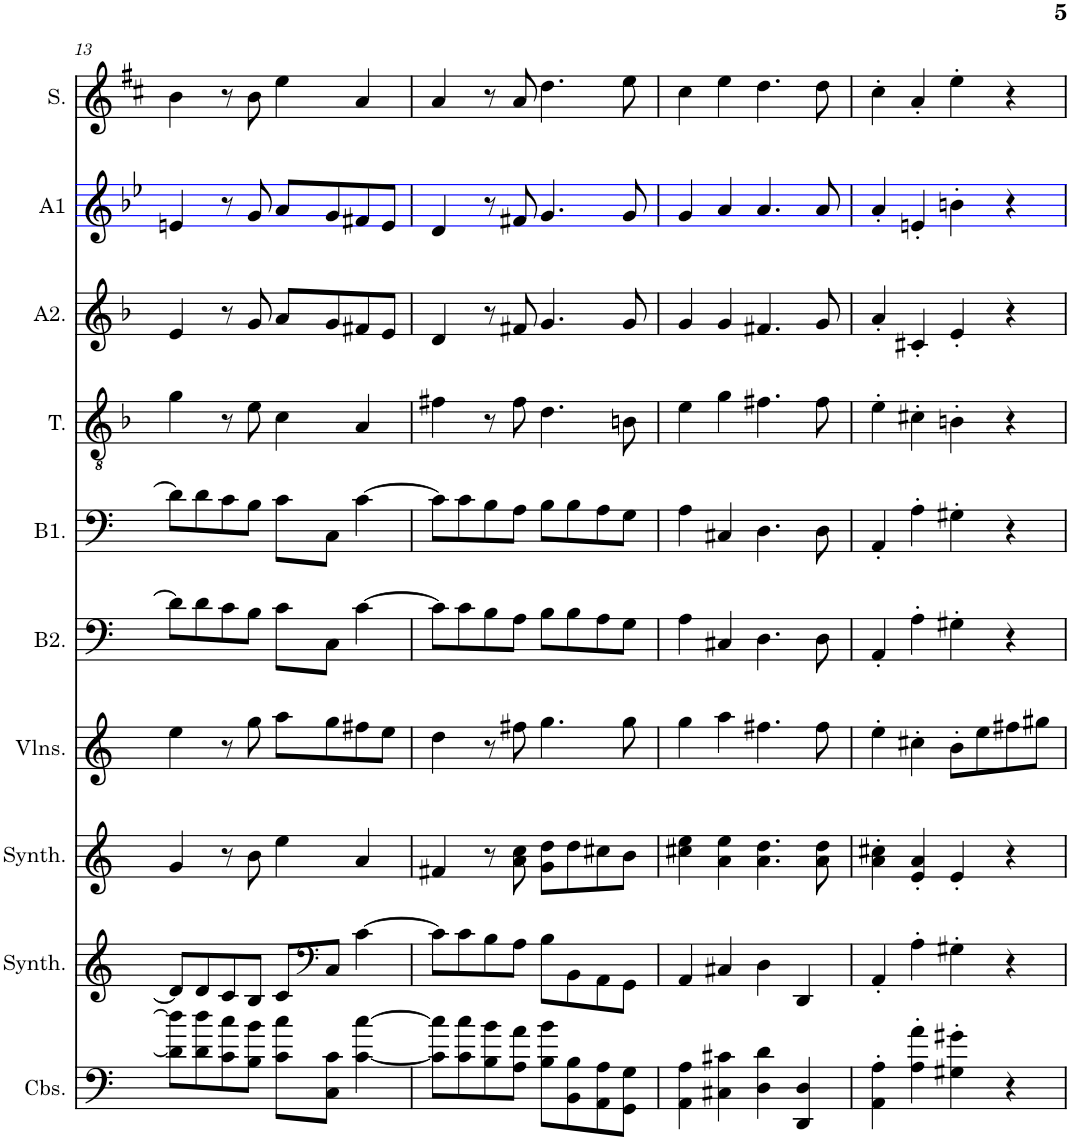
**kern	**kern	**kern	**kern	**kern	**kern	**kern	**kern	**kern	**kern
*part10	*part9	*part8	*part7	*part6	*part5	*part4	*part3	*part2	*part1
*staff10	*staff9	*staff8	*staff7	*staff6	*staff5	*staff4	*staff3	*staff2	*staff1
*I"Contrebasses, D'Bass/Strings, etc	*I"Synthétiseur d'instruments à cordes, Synth strings, etc	*I"Synthétiseur d'instruments à cordes, Synth strings 2	*I"Violons, 1st violins	*I"Basse2	*I"Basse1	*I"Ténor	*I"Alto2	*I"Alto1	*I"Soprano
*I'Cbs.	*I'Synth.	*I'Synth.	*I'Vlns.	*I'B2.	*I'B1.	*I'T.	*I'A2.	*I'A1	*I'S.
!!LO:PB:g=z
*clefF4	*clefG2	*clefG2	*clefG2	*clefF4	*clefF4	*clefGv2	*clefG2	*clefG2	*clefG2
*Trd7c12	*	*	*	*	*	*	*	*	*
*k[]	*k[]	*k[]	*k[]	*k[]	*k[]	*k[b-]	*k[b-]	*k[b-e-]	*k[f#c#]
*M4/4	*M4/4	*M4/4	*M4/4	*M4/4	*M4/4	*M4/4	*M4/4	*M4/4	*M4/4
=13	=13	=13	=13	=13	=13	=13	=13	=13	=13
8d\] 8dd\]L	8d/L]	4g/	4ee\	8d\L]	8d\L]	4g\	4e/	4en/	4b\
8d\ 8dd\	8d/	.	.	8d\	8d\	.	.	.	.
8c\ 8cc\	8c/	8r	8r	8c\	8c\	8r	8r	8r	8r
8B\ 8b\J	8B/J	8b\	8gg\	8B\J	8B\J	8e\	8g/	8g/	8b\
8c\ 8cc\L	8c/L	4ee\	8aa\L	8c\L	8c\L	4c\	8a/L	8a/L	4ee\
*	*clefF4	*	*	*	*	*	*	*	*
8C\ 8c\J	8C/J	.	8gg\	8C\J	8C\J	.	8g/	8g/	.
[4c\ [4cc\	[4c\	4a/	8ff#X\	[4c\	[4c\	4A/	8f#X/	8f#X/	4a/
.	.	.	8ee\J	.	.	.	8e/J	8e/J	.
=14	=14	=14	=14	=14	=14	=14	=14	=14	=14
8c\] 8cc\]L	8c\L]	4f#X/	4dd\	8c\L]	8c\L]	4f#X\	4d/	4d/	4a/
8c\ 8cc\	8c\	.	.	8c\	8c\	.	.	.	.
8B\ 8b\	8B\	8r	8r	8B\	8B\	8r	8r	8r	8r
8A\ 8a\J	8A\J	8a\ 8cc\	8ff#X\	8A\J	8A\J	8f#\	8f#X/	8f#X/	8a/
8B\ 8b\L	8B\L	8g\ 8dd\L	4.gg\	8B\L	8B\L	4.d\	4.g/	4.g/	4.dd\
8BB\ 8B\	8BB\	8dd\	.	8B\	8B\	.	.	.	.
8AA\ 8A\	8AA\	8cc#X\	.	8A\	8A\	.	.	.	.
8GG\ 8G\J	8GG\J	8b\J	8gg\	8G\J	8G\J	8Bn\	8g/	8g/	8ee\
=15	=15	=15	=15	=15	=15	=15	=15	=15	=15
4AA\ 4A\	4AA/	4cc#X\ 4ee\	4gg\	4A\	4A\	4e\	4g/	4g/	4cc#\
4C#X\ 4c#X\	4C#X/	4a\ 4ee\	4aa\	4C#X/	4C#X/	4g\	4g/	4a/	4ee\
4D\ 4d\	4D\	4.a\ 4.dd\	4.ff#X\	4.D\	4.D\	4.f#X\	4.f#X/	4.a/	4.dd\
4DD/ 4D/	4DD/	.	.	.	.	.	.	.	.
.	.	8a\ 8dd\	8ff#\	8D\	8D\	8f#\	8g/	8a/	8dd\
=16	=16	=16	=16	=16	=16	=16	=16	=16	=16
4AA\' 4A\'	4AA'/	4a\' 4cc#X\'	4ee'\	4AA'/	4AA'/	4e'\	4a'/	4a'/	4cc#'\
4A\' 4a\'	4A'\	4e/' 4a/'	4cc#X'\	4A'\	4A'\	4c#X'\	4c#X'/	4en'/	4a'/
4G#X\' 4g#X\'	4G#X'\	4e'/	8b'\L	4G#X'\	4G#X'\	4Bn'\	4e'/	4bn'\	4ee'\
.	.	.	8ee\	.	.	.	.	.	.
4r	4r	4r	8ff#X\	4r	4r	4r	4r	4r	4r
.	.	.	8gg#X\J	.	.	.	.	.	.
=	=	=	=	=	=	=	=	=	=
*-	*-	*-	*-	*-	*-	*-	*-	*-	*-
